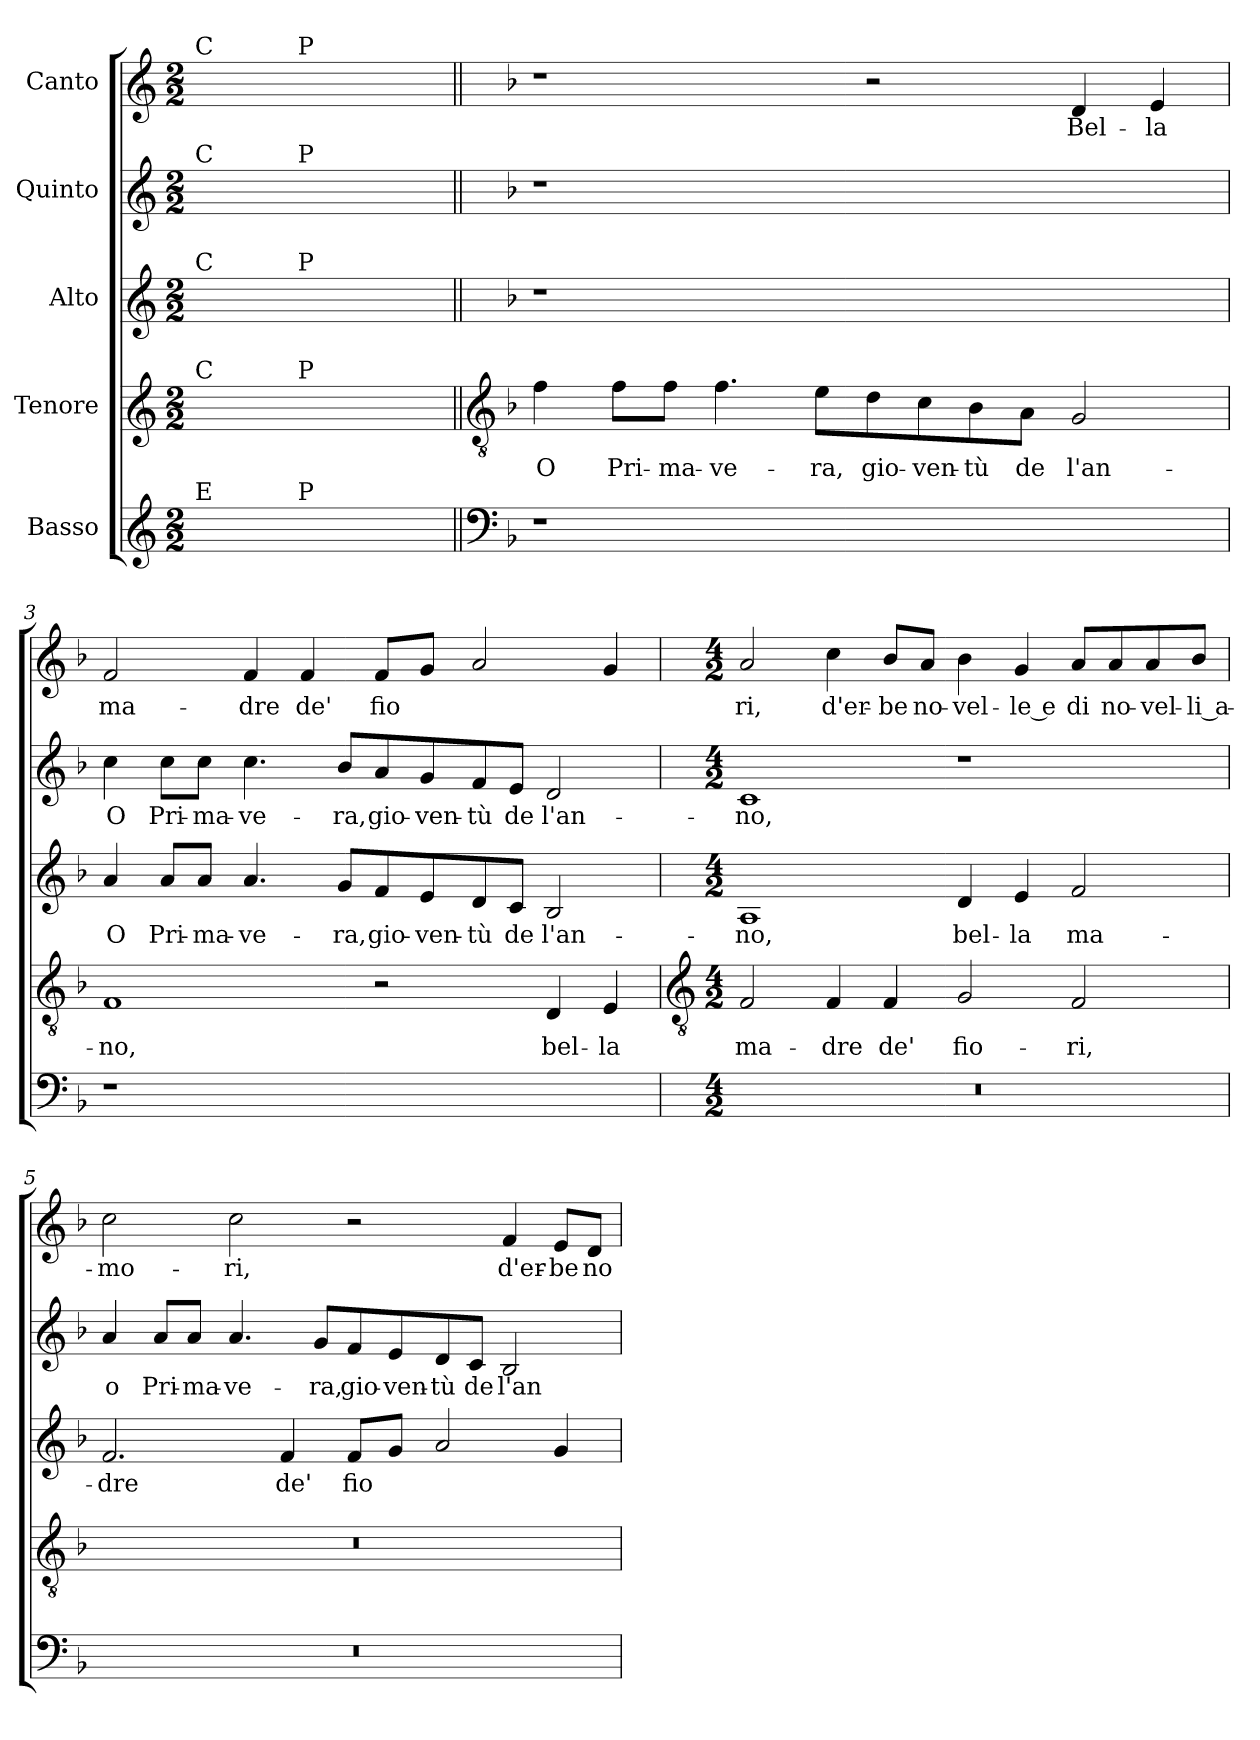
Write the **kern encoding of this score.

**kern	**kern	**text	**kern	**text	**kern	**text	**kern	**text
*part5	*part4	*part4	*part3	*part3	*part2	*part2	*part1	*part1
*staff5	*staff4	*staff4	*staff3	*staff3	*staff2	*staff2	*staff1	*staff1
*I"Basso	*I"Tenore	*	*I"Alto	*	*I"Quinto	*	*I"Canto	*
*clefG2	*clefG2	*	*clefG2	*	*clefG2	*	*clefG2	*
*k[]	*k[]	*	*k[]	*	*k[]	*	*k[]	*
*M2/2	*M2/2	*	*M2/2	*	*M2/2	*	*M2/2	*
*MM120	*MM120	*	*MM120	*	*MM120	*	*MM120	*
=1	=1	=1	=1	=1	=1	=1	=1	=1
!	!	!	!	!	!	!	!LO:TX:a:t=C	!
!	!	!	!	!	!LO:TX:a:t=C	!	!	!
!	!	!	!LO:TX:a:t=C	!	!	!	!	!
!	!LO:TX:a:t=C	!	!	!	!	!	!	!
!LO:TX:a:t=E	!	!	!	!	!	!	!	!
8ryy	8ryy	.	8ryy	.	8ryy	.	8ryy	.
8ryy	8ryy	.	8ryy	.	8ryy	.	8ryy	.
!	!	!	!	!	!	!	!LO:TX:a:t=P	!
!	!	!	!	!	!LO:TX:a:t=P	!	!	!
!	!	!	!LO:TX:a:t=P	!	!	!	!	!
!	!LO:TX:a:t=P	!	!	!	!	!	!	!
!LO:TX:a:t=P	!	!	!	!	!	!	!	!
4ryy	4ryy	.	4ryy	.	4ryy	.	4ryy	.
4ryy	4ryy	.	4ryy	.	4ryy	.	4ryy	.
!!LO:LB:g=z
=2||	=2||	=2||	=2||	=2||	=2||	=2||	=2||	=2||
*clefF4	*clefGv2	*	*	*	*	*	*	*
*k[b-]	*k[b-]	*	*k[b-]	*	*k[b-]	*	*k[b-]	*
*F:	*F:	*	*F:	*	*F:	*	*F:	*
!	!	!LO:LY:b	!	!	!	!	!	!
1r	4f\	O	1r	.	1r	.	1r	.
!	!	!LO:LY:b	!	!	!	!	!	!
.	8f\L	Pri-	.	.	.	.	.	.
!	!	!LO:LY:b	!	!	!	!	!	!
.	8f\J	-ma-	.	.	.	.	.	.
!	!	!LO:LY:b	!	!	!	!	!	!
.	4.f\	-ve-	.	.	.	.	.	.
!	!	!LO:LY:b	!	!	!	!	!	!
.	8e\L	-ra,	.	.	.	.	.	.
!	!	!LO:LY:b	!	!	!	!	!	!
1ryy	8d\	gio-	1ryy	.	1ryy	.	2r	.
!	!	!LO:LY:b	!	!	!	!	!	!
.	8c\	-ven-	.	.	.	.	.	.
!	!	!LO:LY:b	!	!	!	!	!	!
.	8B-\	-tù	.	.	.	.	.	.
!	!	!LO:LY:b	!	!	!	!	!	!
.	8A\J	de	.	.	.	.	.	.
!	!	!LO:LY:b	!	!	!	!	!	!LO:LY:b
.	2G/	l'an-	.	.	.	.	4d/	Bel-
!	!	!	!	!	!	!	!	!LO:LY:b
.	.	.	.	.	.	.	4e/	-la
=3	=3	=3	=3	=3	=3	=3	=3	=3
!	!	!LO:LY:b	!	!LO:LY:b	!	!LO:LY:b	!	!LO:LY:b
1r	1F	-no,	4a/	O	4cc\	O	2f/	ma-
!	!	!	!	!LO:LY:b	!	!LO:LY:b	!	!
.	.	.	8a/L	Pri-	8cc\L	Pri-	.	.
!	!	!	!	!LO:LY:b	!	!LO:LY:b	!	!
.	.	.	8a/J	-ma-	8cc\J	-ma-	.	.
!	!	!	!	!LO:LY:b	!	!LO:LY:b	!	!LO:LY:b
.	.	.	4.a/	-ve-	4.cc\	-ve-	4f/	-dre
!	!	!	!	!	!	!	!	!LO:LY:b
.	.	.	.	.	.	.	4f/	de'
!	!	!	!	!LO:LY:b	!	!LO:LY:b	!	!
.	.	.	8g/L	-ra,	8b-/L	-ra,	.	.
!	!	!	!	!LO:LY:b	!	!LO:LY:b	!	!LO:LY:b
1ryy	2r	.	8f/	gio-	8a/	gio-	8f/L	fio
!	!	!	!	!LO:LY:b	!	!LO:LY:b	!	!
.	.	.	8e/	-ven-	8g/	-ven-	8g/J	.
!	!	!	!	!LO:LY:b	!	!LO:LY:b	!	!
.	.	.	8d/	-tù	8f/	-tù	2a/	.
!	!	!	!	!LO:LY:b	!	!LO:LY:b	!	!
.	.	.	8c/J	de	8e/J	de	.	.
!	!	!LO:LY:b	!	!LO:LY:b	!	!LO:LY:b	!	!
.	4D/	bel-	2B-/	l'an-	2d/	l'an-	.	.
!	!	!LO:LY:b	!	!	!	!	!	!
.	4E/	-la	.	.	.	.	4g/	.
!!LO:PB:g=z
=4	=4	=4	=4	=4	=4	=4	=4	=4
*	*clefGv2	*	*	*	*	*	*	*
*M4/2	*M4/2	*	*M4/2	*	*M4/2	*	*M4/2	*
!	!	!LO:LY:b	!	!LO:LY:b	!	!LO:LY:b	!	!LO:LY:b
0r	2F/	ma-	1A	-no,	1c	-no,	2a/	ri,
!	!	!LO:LY:b	!	!	!	!	!	!LO:LY:b
.	4F/	-dre	.	.	.	.	4cc\	d'er-
!	!	!LO:LY:b	!	!	!	!	!	!LO:LY:b
.	4F/	de'	.	.	.	.	8b-/L	-be
!	!	!	!	!	!	!	!	!LO:LY:b
.	.	.	.	.	.	.	8a/J	no-
!	!	!LO:LY:b	!	!LO:LY:b	!	!	!	!LO:LY:b
.	2G/	fio-	4d/	bel-	1r	.	4b-\	-vel-
!	!	!	!	!LO:LY:b	!	!	!	!LO:LY:b
.	.	.	4e/	-la	.	.	4g/	-le e
!	!	!LO:LY:b	!	!LO:LY:b	!	!	!	!LO:LY:b
.	2F/	-ri,	2f/	ma-	.	.	8a/L	di
!	!	!	!	!	!	!	!	!LO:LY:b
.	.	.	.	.	.	.	8a/	no-
!	!	!	!	!	!	!	!	!LO:LY:b
.	.	.	.	.	.	.	8a/	-vel-
!	!	!	!	!	!	!	!	!LO:LY:b
.	.	.	.	.	.	.	8b-/J	-li a-
=5	=5	=5	=5	=5	=5	=5	=5	=5
!	!	!	!	!LO:LY:b	!	!LO:LY:b	!	!LO:LY:b
0r	0r	.	2.f/	-dre	4a/	o	2cc\	-mo-
!	!	!	!	!	!	!LO:LY:b	!	!
.	.	.	.	.	8a/L	Pri-	.	.
!	!	!	!	!	!	!LO:LY:b	!	!
.	.	.	.	.	8a/J	-ma-	.	.
!	!	!	!	!	!	!LO:LY:b	!	!LO:LY:b
.	.	.	.	.	4.a/	-ve-	2cc\	-ri,
!	!	!	!	!LO:LY:b	!	!	!	!
.	.	.	4f/	de'	.	.	.	.
!	!	!	!	!	!	!LO:LY:b	!	!
.	.	.	.	.	8g/L	-ra,	.	.
!	!	!	!	!LO:LY:b	!	!LO:LY:b	!	!
.	.	.	8f/L	fio	8f/	gio-	2r	.
!	!	!	!	!	!	!LO:LY:b	!	!
.	.	.	8g/J	.	8e/	-ven-	.	.
!	!	!	!	!	!	!LO:LY:b	!	!
.	.	.	2a/	.	8d/	-tù	.	.
!	!	!	!	!	!	!LO:LY:b	!	!
.	.	.	.	.	8c/J	de	.	.
!	!	!	!	!	!	!LO:LY:b	!	!LO:LY:b
.	.	.	.	.	2B-/	l'an-	4f/	d'er-
!	!	!	!	!	!	!	!	!LO:LY:b
.	.	.	4g/	.	.	.	8e/L	-be
!	!	!	!	!	!	!	!	!LO:LY:b
.	.	.	.	.	.	.	8d/J	no-
=	=	=	=	=	=	=	=	=
*-	*-	*-	*-	*-	*-	*-	*-	*-
